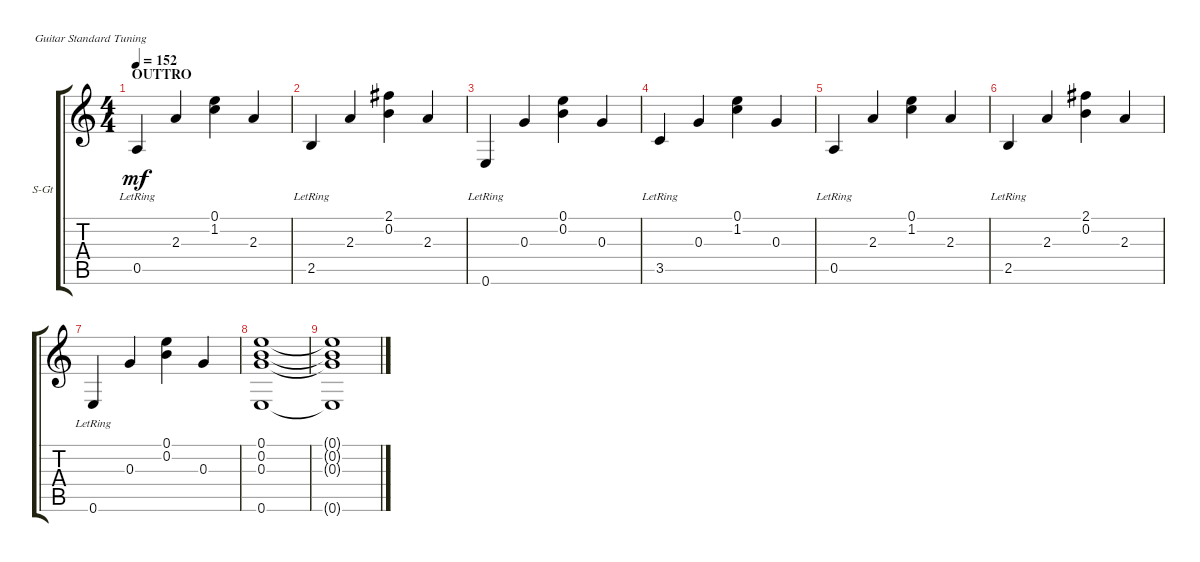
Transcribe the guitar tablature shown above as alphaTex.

\defaultSystemsLayout 4
\bracketExtendMode groupsimilarinstruments
\firstSystemTrackNameOrientation horizontal
\otherSystemsTrackNameOrientation horizontal
\track ("Steel Guitar" "S-Gt") {instrument acousticguitarsteel}
\staff {score tabs}
\tuning (E4 B3 G3 D3 A2 E2)
\ts (4 4)
\section ("" "OUTTRO")
\tempo 152
\clef g2
\ks c
0.5{lr}.4{dy mf} 2.3.4 (1.2 0.1).4 2.3.4 |
2.5{lr}.4 2.3.4 (0.2 2.1).4 2.3.4 |
0.6{lr}.4 0.3.4 (0.2 0.1).4 0.3.4 |
3.5{lr}.4 0.3.4 (1.2 0.1).4 0.3.4 |
0.5{lr}.4 2.3.4 (1.2 0.1).4 2.3.4 |
2.5{lr}.4 2.3.4 (0.2 2.1).4 2.3.4 |
0.6{lr}.4 0.3.4 (0.2 0.1).4 0.3.4 |
(0.6 0.1 0.2 0.3).1 |
(0.6{t} 0.1{t} 0.2{t} 0.3{t}).1
